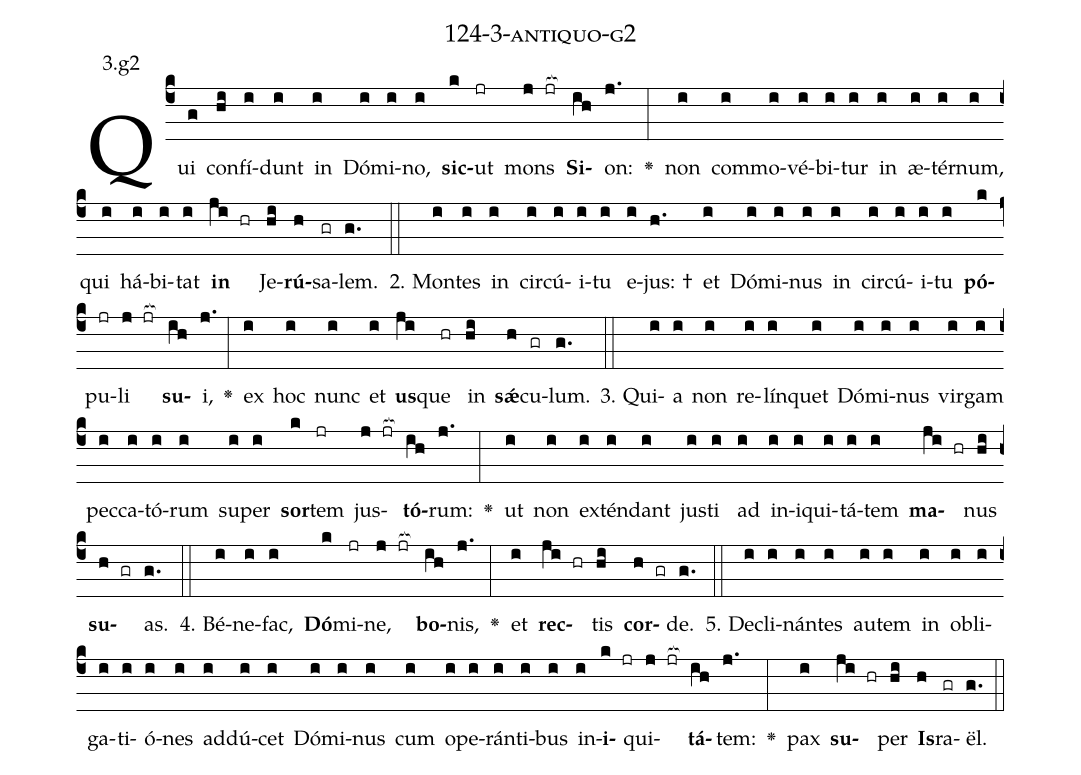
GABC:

name: 124-3-antiquo-g2;
annotation: 3.g2;
%%
(c4)Qui(g) con(hi)fí(i)dunt(i) in(i) Dó(i)mi(i)no,(i) <b>sic</b>(k)ut(jr) mons(j jr[ocb:1{]) <b>Si</b>(ih[ocb:0}])on:(j.) <v>\greheightstar</v>(:) non(i) com(i)mo(i)vé(i)bi(i)tur(i) in(i) æ(i)tér(i)num,(i) qui(i) há(i)bi(i)tat(i) <b>in</b>(ji hr) Je(hi)<b>rú</b>(h)sa(gr)lem.(g.) (::)
2. Mon(i)tes(i) in(i) cir(i)cú(i)i(i)tu(i) e(i)jus: †(h.) et(i) Dó(i)mi(i)nus(i) in(i) cir(i)cú(i)i(i)tu(i) <b>pó</b>(k)pu(jr)li(j jr[ocb:1{]) <b>su</b>(ih[ocb:0}])i,(j.) <v>\greheightstar</v>(:) ex(i) hoc(i) nunc(i) et(i) <b>us</b>(ji)que(hr) in(hi) <b>sǽ</b>(h)cu(gr)lum.(g.) (::)
3. Qui(i)a(i) non(i) re(i)lín(i)quet(i) Dó(i)mi(i)nus(i) vir(i)gam(i) pec(i)ca(i)tó(i)rum(i) su(i)per(i) <b>sor</b>(k)tem(jr) jus(j jr[ocb:1{])<b>tó</b>(ih[ocb:0}])rum:(j.) <v>\greheightstar</v>(:) ut(i) non(i) ex(i)tén(i)dant(i) jus(i)ti(i) ad(i) in(i)i(i)qui(i)tá(i)tem(i) <b>ma</b>(ji hr)nus(hi) <b>su</b>(h gr)as.(g.) (::)
4. Bé(i)ne(i)fac,(i) <b>Dó</b>(k)mi(jr)ne,(j jr[ocb:1{]) <b>bo</b>(ih[ocb:0}])nis,(j.) <v>\greheightstar</v>(:) et(i) <b>rec</b>(ji hr)tis(hi) <b>cor</b>(h gr)de.(g.) (::)
5. De(i)cli(i)nán(i)tes(i) au(i)tem(i) in(i) ob(i)li(i)ga(i)ti(i)ó(i)nes(i) ad(i)dú(i)cet(i) Dó(i)mi(i)nus(i) cum(i) o(i)pe(i)rán(i)ti(i)bus(i) in(i)<b>i</b>(k jr)qui(j jr[ocb:1{])<b>tá</b>(ih[ocb:0}])tem:(j.) <v>\greheightstar</v>(:) pax(i) <b>su</b>(ji hr)per(hi) <b>Is</b>(h)ra(gr)ël.(g.) (::)
